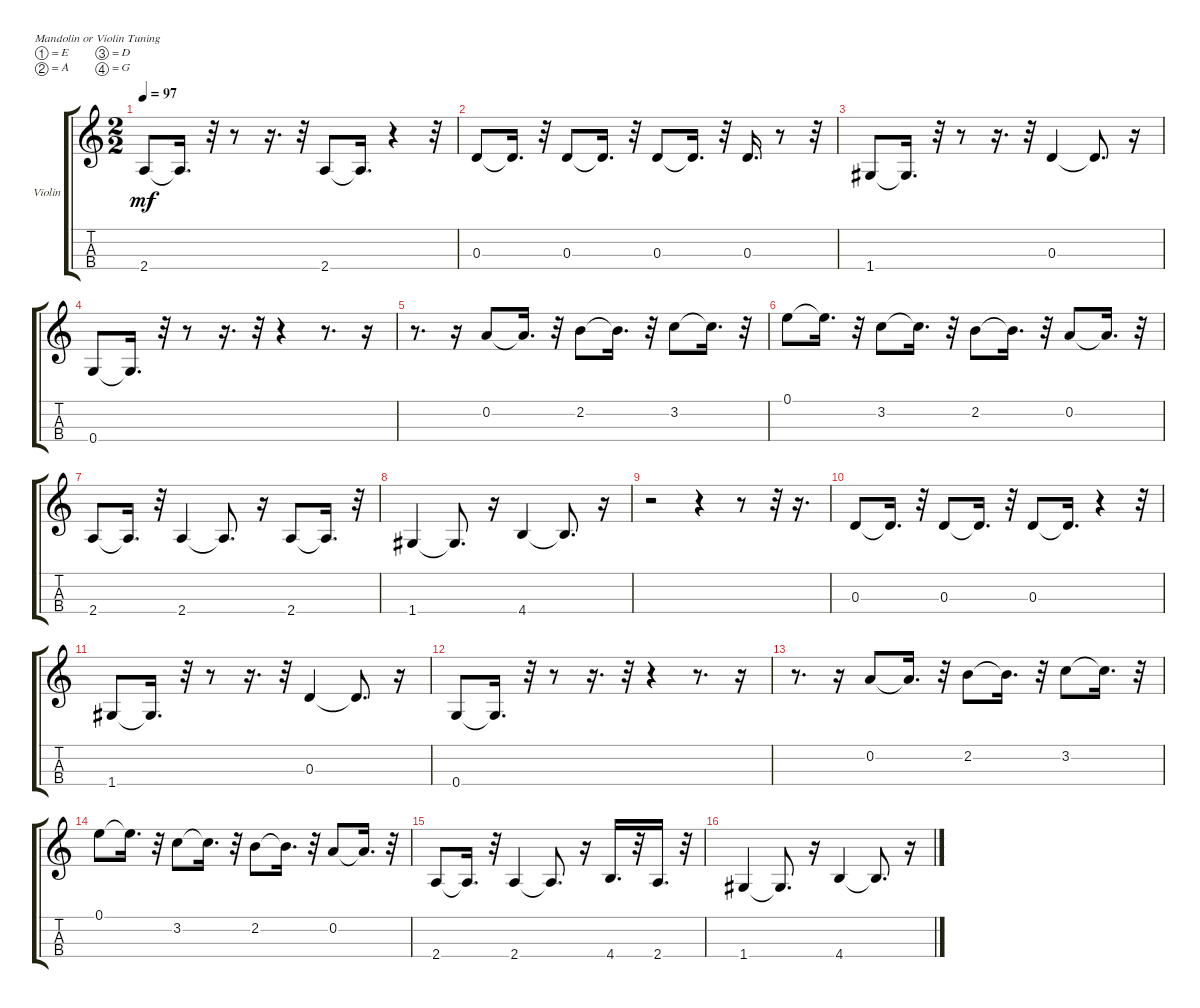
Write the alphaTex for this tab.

\bracketExtendMode groupsimilarinstruments
\firstSystemTrackNameOrientation horizontal
\otherSystemsTrackNameOrientation horizontal
\track ("String 2" "Violin") {instrument violin}
\staff {score tabs}
\tuning (E5 A4 D4 G3)
\ts (2 2)
\tempo 97
\clef g2
\ks c
2.4.8{dy mf} 2.4{t}.16{d} r.32 r.8 r.16{d} r.32 2.4.8 2.4{t}.16{d} r.4 r.32 |
0.3.8 0.3{t}.16{d} r.32 0.3.8 0.3{t}.16{d} r.32 0.3.8 0.3{t}.16{d} r.32 0.3.16{d} r.8 r.32 |
1.4.8 1.4{t}.16{d} r.32 r.8 r.16{d} r.32 0.3.4 0.3{t}.8{d} r.16 |
0.4.8 0.4{t}.16{d} r.32 r.8 r.16{d} r.32 r.4 r.8{d} r.16 |
r.8{d} r.16 0.2.8 0.2{t}.16{d} r.32 2.2.8 2.2{t}.16{d} r.32 3.2.8 3.2{t}.16{d} r.32 |
0.1.8 0.1{t}.16{d} r.32 3.2.8 3.2{t}.16{d} r.32 2.2.8 2.2{t}.16{d} r.32 0.2.8 0.2{t}.16{d} r.32 |
2.4.8 2.4{t}.16{d} r.32 2.4.4 2.4{t}.8{d} r.16 2.4.8 2.4{t}.16{d} r.32 |
1.4.4 1.4{t}.8{d} r.16 4.4.4 4.4{t}.8{d} r.16 |
r.2 r.4 r.8 r.32 r.16{d} |
0.3.8 0.3{t}.16{d} r.32 0.3.8 0.3{t}.16{d} r.32 0.3.8 0.3{t}.16{d} r.4 r.32 |
1.4.8 1.4{t}.16{d} r.32 r.8 r.16{d} r.32 0.3.4 0.3{t}.8{d} r.16 |
0.4.8 0.4{t}.16{d} r.32 r.8 r.16{d} r.32 r.4 r.8{d} r.16 |
r.8{d} r.16 0.2.8 0.2{t}.16{d} r.32 2.2.8 2.2{t}.16{d} r.32 3.2.8 3.2{t}.16{d} r.32 |
0.1.8 0.1{t}.16{d} r.32 3.2.8 3.2{t}.16{d} r.32 2.2.8 2.2{t}.16{d} r.32 0.2.8 0.2{t}.16{d} r.32 |
2.4.8 2.4{t}.16{d} r.32 2.4.4 2.4{t}.8{d} r.16 4.4.16{d} r.32 2.4.16{d} r.32 |
1.4.4 1.4{t}.8{d} r.16 4.4.4 4.4{t}.8{d} r.16
